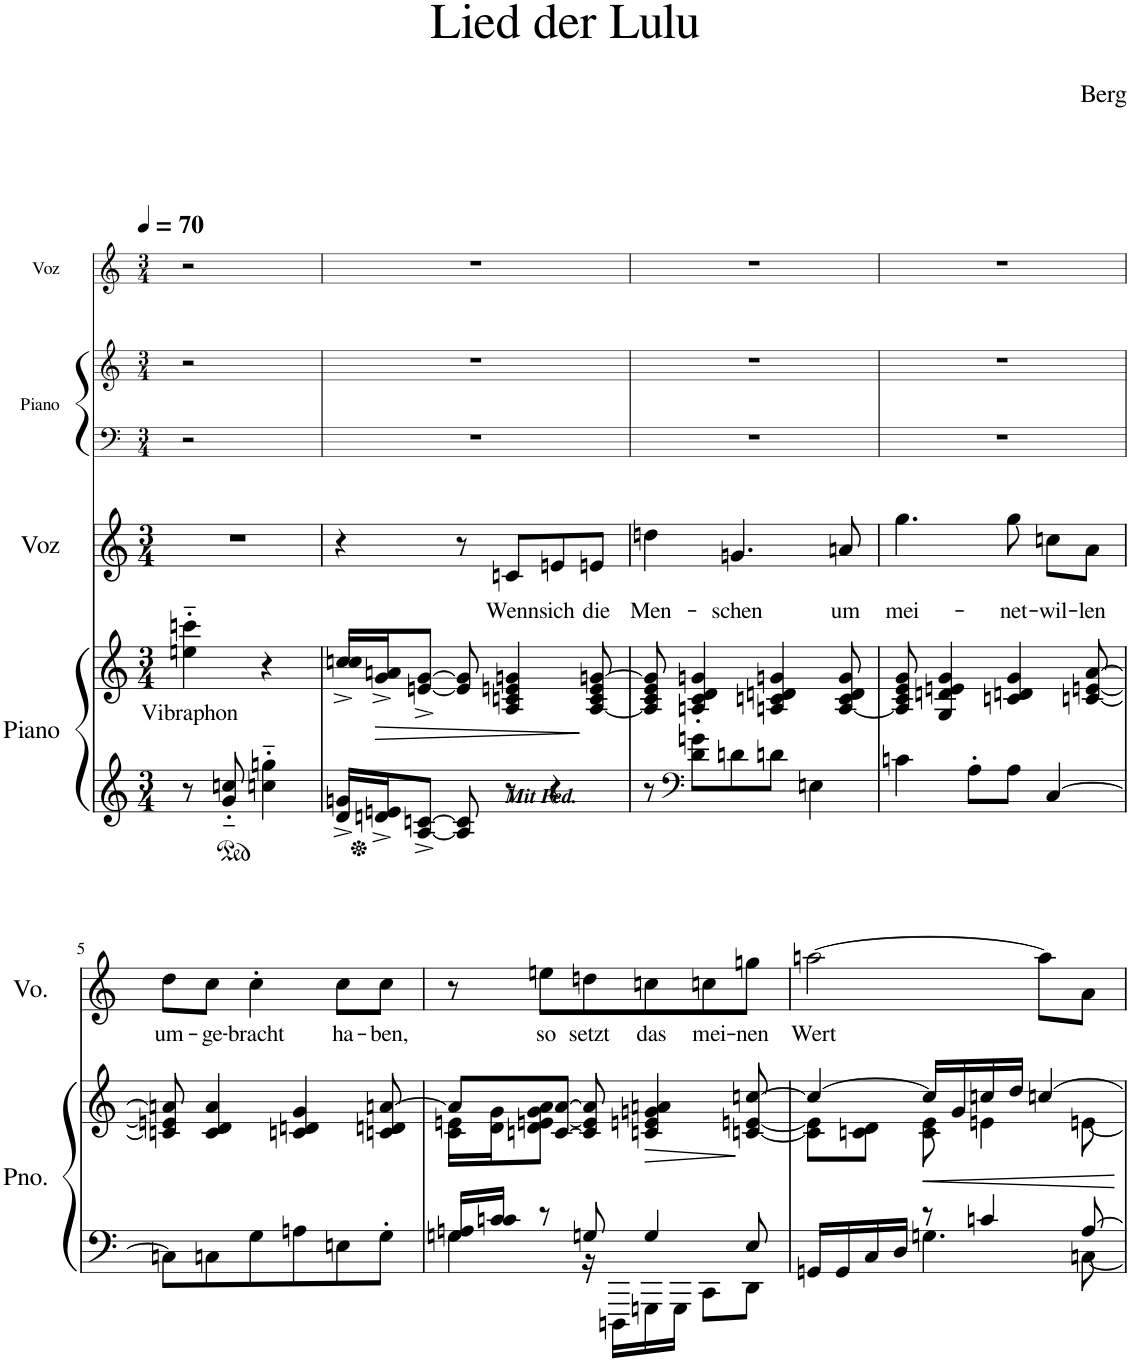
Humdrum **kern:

**kern	**kern	**text	**dynam	**kern	**text	**kern	**kern	**kern
*part4	*part4	*part4	*part4	*part3	*part3	*part2	*part2	*part1
*staff6	*staff5	*staff5	*staff5/6	*staff4	*staff4	*staff3	*staff2	*staff1
*I"Piano	*	*	*	*I"Voz	*	*I"Piano	*	*I"Voz
*I'Pno.	*	*	*	*I'Vo.	*	*I'Pno.	*	*I'Vo.
*	*	*	*	*	*	*stria5	*stria5	*stria5
*clefG2	*clefG2	*	*	*clefG2	*	*clefF4	*clefG2	*clefG2
*k[]	*k[]	*	*	*k[]	*	*k[]	*k[]	*k[]
*M3/4	*M3/4	*	*	*M3/4	*	*M3/4	*M3/4	*M3/4
*MM70	*MM70	*	*	*MM70	*	*MM70	*MM70	*MM70
=1	=1	=1	=1	=1	=1	=1	=1	=1
!	!	!LO:LY:b	!	!	!	!	!	!
8r	4een\'~ 4cccn\'~	Vibraphon	.	2.r	.	2r	2r	2r
8g/'~ 8ccn/'~	.	.	.	.	.	.	.	.
4ccn\'~ 4ggn\'~	4r	.	.	.	.	.	.	.
4ryy	4ryy	.	.	.	.	4ryy	4ryy	4ryy
=2	=2	=2	=2	=2	=2	=2	=2	=2
16d/^ 16gn/^LL	16ccn/^ 16cc/^LL	.	.	4r	.	2.r	2.r	2.r
!	!	!	!LO:HP:b	!	!	!	!	!
16dn/^ 16en/^J	16g/^ 16an/^J	.	>	.	.	.	.	.
[8A/^ [8cn/^J	[8en/^ [8g/^J	.	.	.	.	.	.	.
8A/] 8c/]	8e/] 8g/]	.	.	8r	.	.	.	.
!LO:TX:a:Bi:t=Mit Ped.	!	!	!	!	!	!	!	!
!	!	!	!	!	!LO:LY:b	!	!	!
8r	4A/ 4cn/ 4en/ 4gn/	.	.	8cn/L	Wenn	.	.	.
!	!	!	!	!	!LO:LY:b	!	!	!
4r	.	.	.	8en/	sich	.	.	.
!	!	!	!	!	!LO:LY:b	!	!	!
.	[8A/ 8c/ 8e/ [8gn/	.	]	8en/J	die	.	.	.
=3	=3	=3	=3	=3	=3	=3	=3	=3
!	!	!	!	!	!LO:LY:b	!	!	!
8r	8A/] 8c/ 8e/ 8g/]	.	.	4ddn\	Men-	2.r	2.r	2.r
*clefF4	*	*	*	*	*	*	*	*
8d\ 8gn\L	4An/' 4c/' 4d/' 4gn/'	.	.	.	.	.	.	.
!	!	!	!	!	!LO:LY:b	!	!	!
8dn\	.	.	.	4.gn/	-schen	.	.	.
8dn\J	4An/ 4cn/ 4dn/ 4gn/	.	.	.	.	.	.	.
4En\	.	.	.	.	.	.	.	.
!	!	!	!	!	!LO:LY:b	!	!	!
.	[8A/ 8c/ 8d/ 8g/	.	.	8an/	um	.	.	.
=4	=4	=4	=4	=4	=4	=4	=4	=4
!	!	!	!	!	!LO:LY:b	!	!	!
4cn\	8A/] 8c/ 8e/ 8g/	.	.	4.gg\	mei-	2.r	2.r	2.r
.	4G/ 4dn/ 4en/ 4g/	.	.	.	.	.	.	.
8A'\L	.	.	.	.	.	.	.	.
!	!	!	!	!	!LO:LY:b	!	!	!
8A\J	4cn/ 4dn/ 4g/	.	.	8gg\	-net-	.	.	.
!	!	!	!	!	!LO:LY:b	!	!	!
[4C/	.	.	.	8ccn\L	-wil-	.	.	.
!	!	!	!	!	!LO:LY:b	!	!	!
.	[8cn/ [8en/ [8a/	.	.	8a\J	-len	.	.	.
!!LO:LB:g=z
=5	=5	=5	=5	=5	=5	=5	=5	=5
!	!	!	!	!	!LO:LY:b	!	!	!
8Cn\L]	8cn/] 8en/] 8an/]	.	.	8dd\L	um-	2.r	2.r	2.r
!	!	!	!	!	!LO:LY:b	!	!	!
8Cn\	4c/ 4d/ 4a/	.	.	8cc\J	-ge-	.	.	.
!	!	!	!	!	!LO:LY:b	!	!	!
8G\	.	.	.	4cc'\	-bracht	.	.	.
8An\	4cn/ 4dn/ 4g/	.	.	.	.	.	.	.
!	!	!	!	!	!LO:LY:b	!	!	!
8En\	.	.	.	8cc\L	ha-	.	.	.
!	!	!	!	!	!LO:LY:b	!	!	!
8G'\J	8cn/ 8dn/ [8an/	.	.	8cc\J	-ben,	.	.	.
=6	=6	=6	=6	=6	=6	=6	=6	=6
*^	*^	*	*	*	*	*	*	*
16Gn/ 16An/LL	4Gn\	8a/L]	16c\ 16en\LL	.	.	8r	.	2.r	2.r	2.r
16cn/ 16cn/JJ	.	.	16d\ 16g\J	.	.	.	.	.	.	.
!	!	!	!	!	!	!	!LO:LY:b	!	!	!
8r	.	[8cn/ [8a/J	8d\ [8en\ 8g\ 8a\J	.	.	8een\L	so	.	.	.
!	!	!	!	!	!	!	!LO:LY:b	!	!	!
8Gn/	16r	8c/] 8e/] 8a/]	2ryy	.	.	8ddn\	setzt	.	.	.
.	16DDDn\LL	.	.	.	.	.	.	.	.	.
!	!	!	!	!	!LO:HP:b	!	!LO:LY:b	!	!	!
4G/	16GGGn\	4cn/ 4en/ 4gn/ 4an/	.	.	>	8ccn\	das	.	.	.
.	16GGG\JJ	.	.	.	.	.	.	.	.	.
!	!	!	!	!	!	!	!LO:LY:b	!	!	!
.	8CC\L	.	.	.	.	8ccn\	mei-	.	.	.
!	!	!	!	!	!	!	!LO:LY:b	!	!	!
8E/	8DD\J	[8cn/ [8en/ [8ccn/	.	.	]	8ggn\J	-nen	.	.	.
=7	=7	=7	=7	=7	=7	=7	=7	=7	=7	=7
*	*	*	*^	*	*	*	*	*	*	*
!	!	!	!	!	!	!	!	!LO:LY:b	!	!	!
16GGn/LL	4ryy	4cc/_	8c\] 8e\]L	8ryy	.	.	[2aan\	Wert	2.r	2.r	2.r
16GG/	.	.	.	.	.	.	.	.	.	.	.
*	*	*	*v	*v	*	*	*	*	*	*	*
16C/	.	.	8cn\ 8d\J	.	.	.	.	.	.	.
16D/JJ	.	.	.	.	.	.	.	.	.	.
!	!	!	!	!	!LO:HP:b	!	!	!	!	!
8r	4.Gn\	16cc/LL]	8c\ 8e\	.	<	.	.	.	.	.
.	.	16g/	.	.	.	.	.	.	.	.
4cn/	.	16ccn/	4en\	.	.	.	.	.	.	.
.	.	16dd/JJ	.	.	.	.	.	.	.	.
.	.	[4ccn/	.	.	.	8aa\L]	.	.	.	.
*	*	*	*^	*	*	*	*	*	*	*
[8A/	[8Cn\	.	8ryy	[8en\	.	.	8a\J	.	.	.	.
*v	*v	*	*	*	*	*	*	*	*	*	*
*	*v	*v	*v	*	*	*	*	*	*	*
.	.	.	[	.	.	.	.	.
=	=	=	=	=	=	=	=	=
*-	*-	*-	*-	*-	*-	*-	*-	*-
